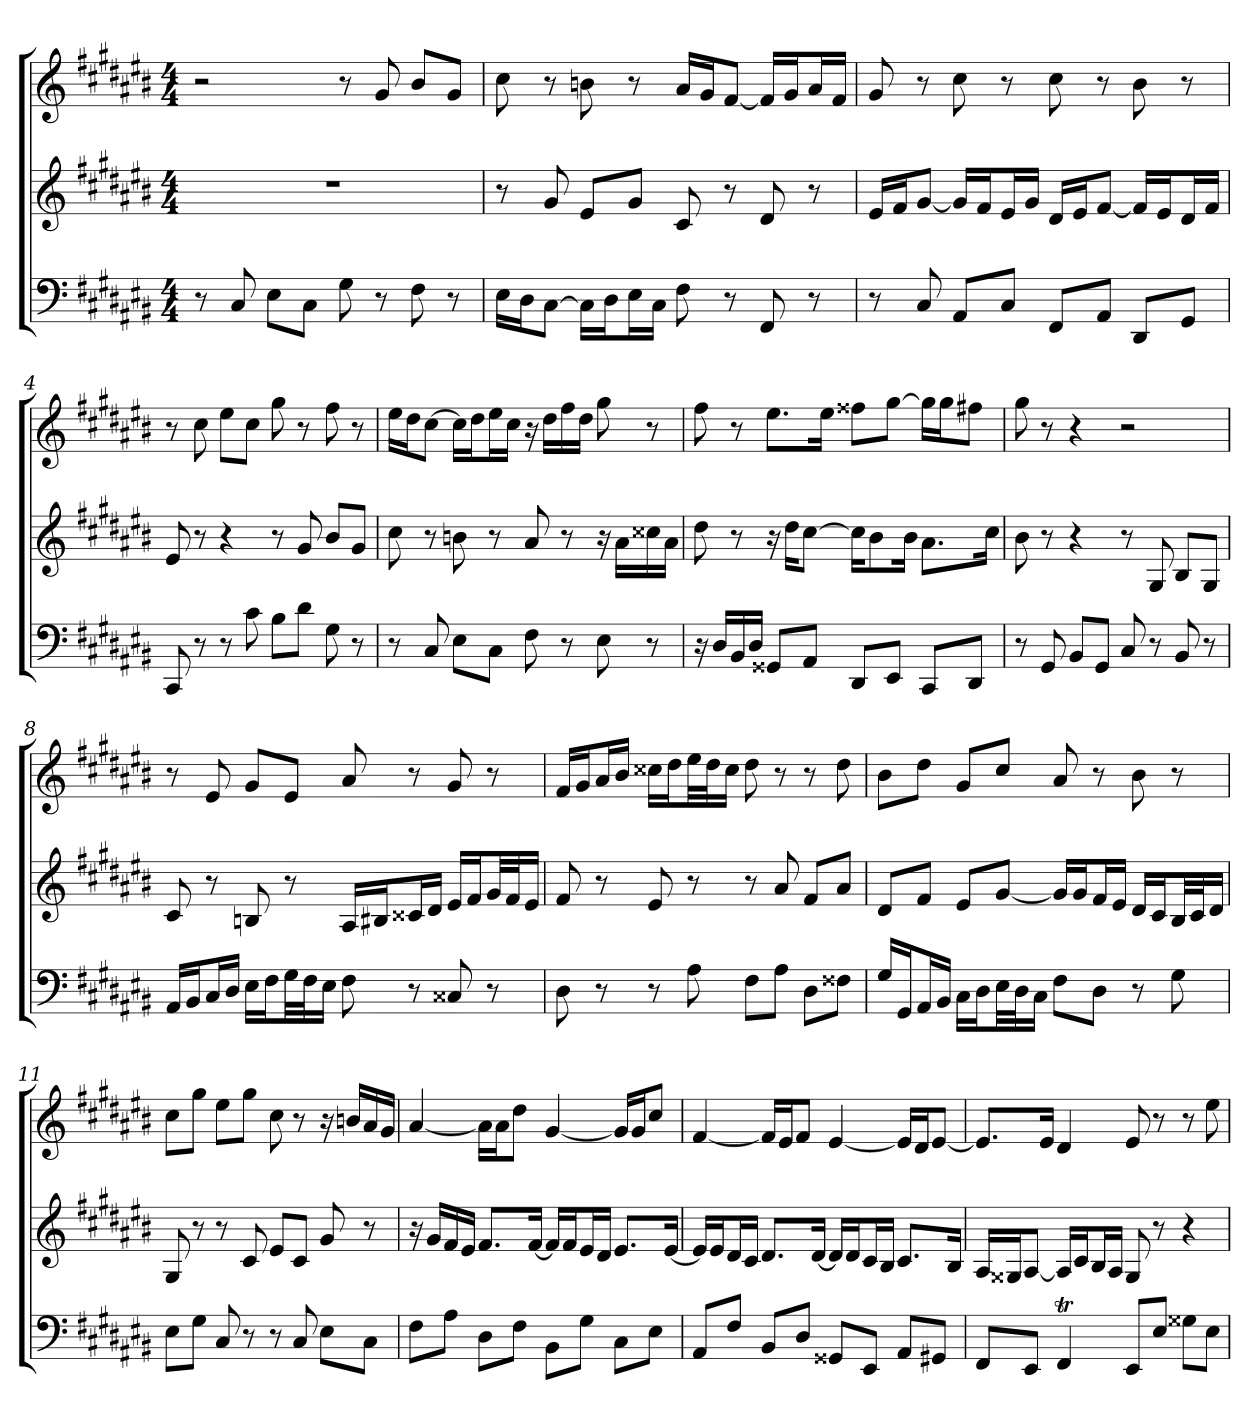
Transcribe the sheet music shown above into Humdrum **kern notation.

**kern	**kern	**kern
*part3	*part2	*part1
*staff3	*staff2	*staff1
*k[f#c#g#d#a#e#b#]	*k[f#c#g#d#a#e#b#]	*k[f#c#g#d#a#e#b#]
*C#:	*C#:	*C#:
*M4/4	*M4/4	*M4/4
*MM86	*MM86	*MM86
=1	=1	=1
8r	1r	2r
8C#	.	.
8E#L	.	.
8C#J	.	.
8G#	.	8r
8r	.	8g#
8F#	.	8b#L
8r	.	8g#J
=2	=2	=2
16E#LL	8r	8cc#
16D#J	.	.
[8C#J	8g#	8r
16C#LL]	8e#L	8bn
16D#J	.	.
16E#L	8g#J	8r
16C#JJ	.	.
8F#	8c#	16a#LL
.	.	16g#J
8r	8r	[8f#J
8FF#	8d#	16f#LL]
.	.	16g#J
8r	8r	16a#L
.	.	16f#JJ
=3	=3	=3
8r	16e#LL	8g#
.	16f#J	.
8C#	[8g#J	8r
8AA#L	16g#LL]	8cc#
.	16f#J	.
8C#J	16e#L	8r
.	16g#JJ	.
8FF#L	16d#LL	8cc#
.	16e#J	.
8AA#J	[8f#J	8r
8DD#L	16f#LL]	8b#
.	16e#J	.
8GG#J	16d#L	8r
.	16f#JJ	.
=4	=4	=4
8CC#	8e#	8r
8r	8r	8cc#
8r	4r	8ee#L
8c#	.	8cc#J
8B#L	8r	8gg#
8d#J	8g#	8r
8G#	8b#L	8ff#
8r	8g#J	8r
=5	=5	=5
8r	8cc#	16ee#LL
.	.	16dd#J
8C#	8r	[8cc#J
8E#L	8bn	16cc#LL]
.	.	16dd#J
8C#J	8r	16ee#L
.	.	16cc#JJ
8F#	8a#	16r
.	.	16dd#LL
8r	8r	16ff#
.	.	16dd#JJ
8E#	16r	8gg#
.	16a#LL	.
8r	16cc##X	8r
.	16a#JJ	.
=6	=6	=6
16r	8dd#	8ff#
16D#LL	.	.
16BB#	8r	8r
16D#JJ	.	.
8GG##XL	16r	8.ee#L
.	16dd#KL	.
8AA#J	[8cc#J	.
.	.	16ee#Jk
8DD#L	16cc#KL]	8ff##XL
.	8b#	.
8EE#J	.	[8gg#J
.	16b#Jk	.
8CC#L	8.a#L	16gg#LL]
.	.	16gg#J
8DD#J	.	8ff#XJ
.	16cc#Jk	.
=7	=7	=7
8r	8b#	8gg#
8GG#	8r	8r
8BB#L	4r	4r
8GG#J	.	.
8C#	8r	2r
8r	8G#	.
8BB#	8B#L	.
8r	8G#J	.
=8	=8	=8
16AA#LL	8c#	8r
16BB#J	.	.
16C#L	8r	8e#
16D#JJ	.	.
16E#LL	8Bn	8g#L
16F#J	.	.
32G#LL	8r	8e#J
32F#J	.	.
16E#JJ	.	.
8F#	16A#LL	8a#
.	16B#XJ	.
8r	16c##XL	8r
.	16d#JJ	.
8C##X	16e#LL	8g#
.	16f#J	.
8r	32g#LL	8r
.	32f#J	.
.	16e#JJ	.
=9	=9	=9
8D#	8f#	16f#LL
.	.	16g#J
8r	8r	16a#L
.	.	16b#JJ
8r	8e#	16cc##XLL
.	.	16dd#J
8A#	8r	32ee#LL
.	.	32dd#J
.	.	16cc##JJ
8F#L	8r	8dd#
8A#J	8a#	8r
8D#L	8f#L	8r
8F##XJ	8a#J	8dd#
=10	=10	=10
16G#LL	8d#L	8b#L
16GG#J	.	.
16AA#L	8f#J	8dd#J
16BB#JJ	.	.
16C#LL	8e#L	8g#L
16D#J	.	.
32E#LL	[8g#J	8cc#J
32D#J	.	.
16C#JJ	.	.
8F#L	16g#LL]	8a#
.	16g#J	.
8D#J	16f#L	8r
.	16e#JJ	.
8r	16d#LL	8b#
.	16c#J	.
8G#	32B#LL	8r
.	32c#J	.
.	16d#JJ	.
=11	=11	=11
8E#L	8G#	8cc#L
8G#J	8r	8gg#J
8C#	8r	8ee#L
8r	8c#	8gg#J
8r	8e#L	8cc#
8C#	8c#J	8r
8E#L	8g#	16r
.	.	16bnLL
8C#J	8r	16a#
.	.	16g#JJ
=12	=12	=12
8F#L	16r	[4a#
.	16g#LL	.
8A#J	16f#	.
.	16e#JJ	.
8D#L	8.f#L	16a#LL]
.	.	16a#J
8F#J	.	8dd#J
.	[16f#Jk	.
8BB#L	16f#LL]	[4g#
.	16f#J	.
8G#J	16e#L	.
.	16d#JJ	.
8C#L	8.e#L	16g#LL]
.	.	16g#J
8E#J	.	8cc#J
.	[16e#Jk	.
=13	=13	=13
8AA#L	16e#LL]	[4f#
.	16e#J	.
8F#J	16d#L	.
.	16c#JJ	.
8BB#L	8.d#L	16f#LL]
.	.	16e#J
8D#J	.	8f#J
.	[16d#Jk	.
8GG##XL	16d#LL]	[4e#
.	16d#J	.
8EE#J	16c#L	.
.	16B#JJ	.
8AA#L	8.c#L	16e#LL]
.	.	16d#J
8GG#XJ	.	[8e#J
.	16B#Jk	.
=14	=14	=14
8FF#L	16A#LL	8.e#L]
.	16G##XJ	.
8EE#J	[8A#J	.
.	.	16e#Jk
4FF#T	16A#LL]	4d#
.	16c#J	.
.	16B#L	.
.	16A#JJ	.
8EE#L	8G##	8e#
8E#J	8r	8r
8G##XL	4r	8r
8E#J	.	8ee#
=	=	=
*-	*-	*-
